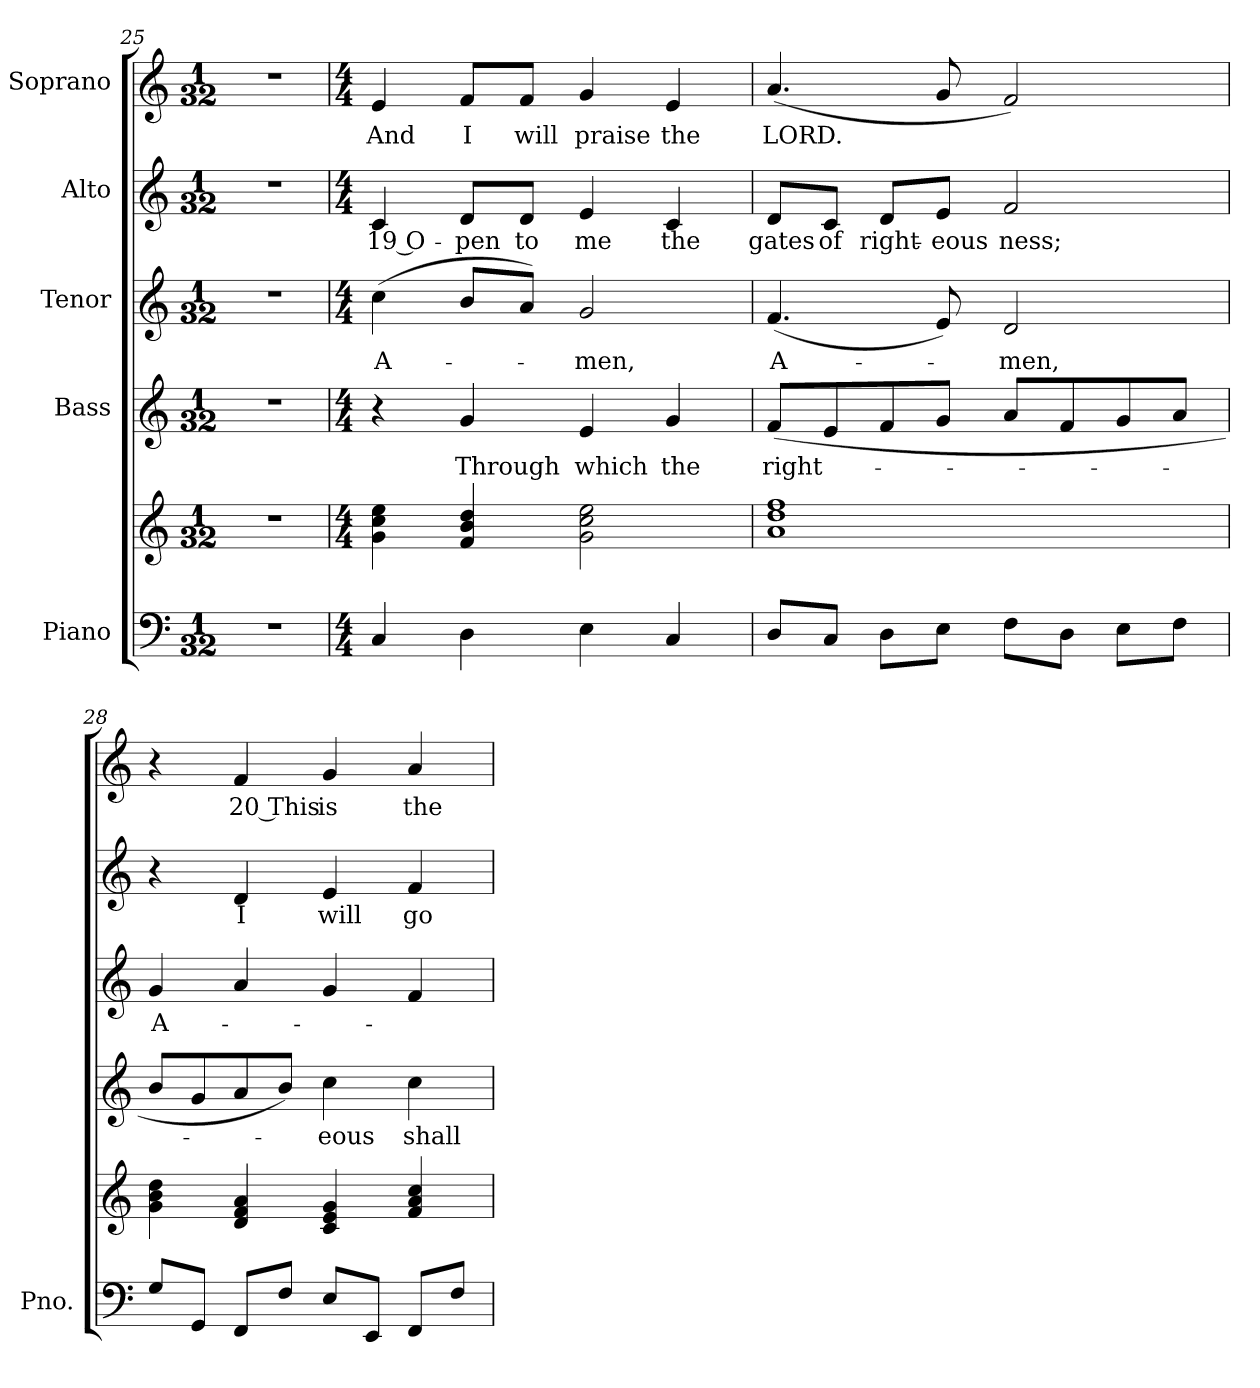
**kern	**kern	**kern	**text	**kern	**text	**kern	**text	**kern	**text
*part5	*part5	*part4	*part4	*part3	*part3	*part2	*part2	*part1	*part1
*staff6	*staff5	*staff4	*staff4	*staff3	*staff3	*staff2	*staff2	*staff1	*staff1
*I"Piano	*	*I"Bass	*	*I"Tenor	*	*I"Alto	*	*I"Soprano	*
*I'Pno.	*	*	*	*	*	*	*	*	*
!!LO:PB:g=z
*clefF4	*clefG2	*clefG2	*	*clefG2	*	*clefG2	*	*clefG2	*
*k[]	*k[]	*k[]	*	*k[]	*	*k[]	*	*k[]	*
*C:	*C:	*C:	*	*C:	*	*C:	*	*C:	*
*M1/32	*M1/32	*M1/32	*	*M1/32	*	*M1/32	*	*M1/32	*
=25	=25	=25	=25	=25	=25	=25	=25	=25	=25
!LO:N:vis=1	!LO:N:vis=1	!LO:N:vis=1	!	!LO:N:vis=1	!	!LO:N:vis=1	!	!LO:N:vis=1	!
32r	32r	32r	.	32r	.	32r	.	32r	.
=26	=26	=26	=26	=26	=26	=26	=26	=26	=26
*M4/4	*M4/4	*M4/4	*	*M4/4	*	*M4/4	*	*M4/4	*
!	!	!	!	!	!LO:LY:b:color=#000000	!	!	!	!
!	!	!	!	!	!	!	!LO:LY:b:color=#000000	!	!
!	!	!	!	!	!	!	!	!	!LO:LY:b:color=#000000
4Ci/	4gi\ 4cci 4eei	4r	.	(4cci\	A-	4ci/	19 O-	4ei/	And
!	!	!	!LO:LY:b:color=#000000	!	!	!	!	!	!
!	!	!	!	!	!	!	!LO:LY:b:color=#000000	!	!
!	!	!	!	!	!	!	!	!	!LO:LY:b:color=#000000
4Di\	4fi/ 4bi 4ddi	4gi/	Through	8bi/L	.	8di/L	-pen	8fi/L	I
!	!	!	!	!	!	!	!LO:LY:b:color=#000000	!	!
!	!	!	!	!	!	!	!	!	!LO:LY:b:color=#000000
.	.	.	.	8ai/J)	.	8di/J	to	8fi/J	will
!	!	!	!LO:LY:b:color=#000000	!	!	!	!	!	!
!	!	!	!	!	!LO:LY:b:color=#000000	!	!	!	!
!	!	!	!	!	!	!	!LO:LY:b:color=#000000	!	!
!	!	!	!	!	!	!	!	!	!LO:LY:b:color=#000000
4Ei\	2gi\ 2cci 2eei	4ei/	which	2gi/	-men,	4ei/	me	4gi/	praise
!	!	!	!LO:LY:b:color=#000000	!	!	!	!	!	!
!	!	!	!	!	!	!	!LO:LY:b:color=#000000	!	!
!	!	!	!	!	!	!	!	!	!LO:LY:b:color=#000000
4Ci/	.	4gi/	the	.	.	4ci/	the	4ei/	the
!!LO:PB:g=z
=27	=27	=27	=27	=27	=27	=27	=27	=27	=27
!	!	!	!LO:LY:b:color=#000000	!	!	!	!	!	!
!	!	!	!	!	!LO:LY:b:color=#000000	!	!	!	!
!	!	!	!	!	!	!	!LO:LY:b:color=#000000	!	!
!	!	!	!	!	!	!	!	!	!LO:LY:b:color=#000000
8Di/L	1ai 1ddi 1ffi	(8fi/L	right-	(4.fi/	A-	8di/L	gates	(4.ai/	LORD.
!	!	!	!	!	!	!	!LO:LY:b:color=#000000	!	!
8Ci/J	.	8ei/	.	.	.	8ci/J	of	.	.
!	!	!	!	!	!	!	!LO:LY:b:color=#000000	!	!
8Di\L	.	8fi/	.	.	.	8di/L	right-	.	.
!	!	!	!	!	!	!	!LO:LY:b:color=#000000	!	!
8Ei\J	.	8gi/J	.	8ei/)	.	8ei/J	-eous	8gi/	.
!	!	!	!	!	!LO:LY:b:color=#000000	!	!	!	!
!	!	!	!	!	!	!	!LO:LY:b:color=#000000	!	!
8Fi\L	.	8ai/L	.	2di/	-men,	2fi/	ness;	2fi/)	.
8Di\J	.	8fi/	.	.	.	.	.	.	.
8Ei\L	.	8gi/	.	.	.	.	.	.	.
8Fi\J	.	8ai/J	.	.	.	.	.	.	.
=28	=28	=28	=28	=28	=28	=28	=28	=28	=28
!	!	!	!	!	!LO:LY:b:color=#000000	!	!	!	!
8Gi/L	4gi\ 4bi 4ddi	8bi/L	.	4gi/	A-	4r	.	4r	.
8GGi/J	.	8gi/	.	.	.	.	.	.	.
!	!	!	!	!	!	!	!LO:LY:b:color=#000000	!	!
!	!	!	!	!	!	!	!	!	!LO:LY:b:color=#000000
8FFi/L	4di/ 4fi 4ai	8ai/	.	4ai/	.	4di/	I	4fi/	20 This
8Fi/J	.	8bi/J)	.	.	.	.	.	.	.
!	!	!	!LO:LY:b:color=#000000	!	!	!	!	!	!
!	!	!	!	!	!	!	!LO:LY:b:color=#000000	!	!
!	!	!	!	!	!	!	!	!	!LO:LY:b:color=#000000
8Ei/L	4ci/ 4ei 4gi	4cci\	-eous	4gi/	.	4ei/	will	4gi/	is
8EEi/J	.	.	.	.	.	.	.	.	.
!	!	!	!LO:LY:b:color=#000000	!	!	!	!	!	!
!	!	!	!	!	!	!	!LO:LY:b:color=#000000	!	!
!	!	!	!	!	!	!	!	!	!LO:LY:b:color=#000000
8FFi/L	4fi/ 4ai 4cci	4cci\	shall	4fi/	.	4fi/	go	4ai/	the
8Fi/J	.	.	.	.	.	.	.	.	.
=	=	=	=	=	=	=	=	=	=
*-	*-	*-	*-	*-	*-	*-	*-	*-	*-
